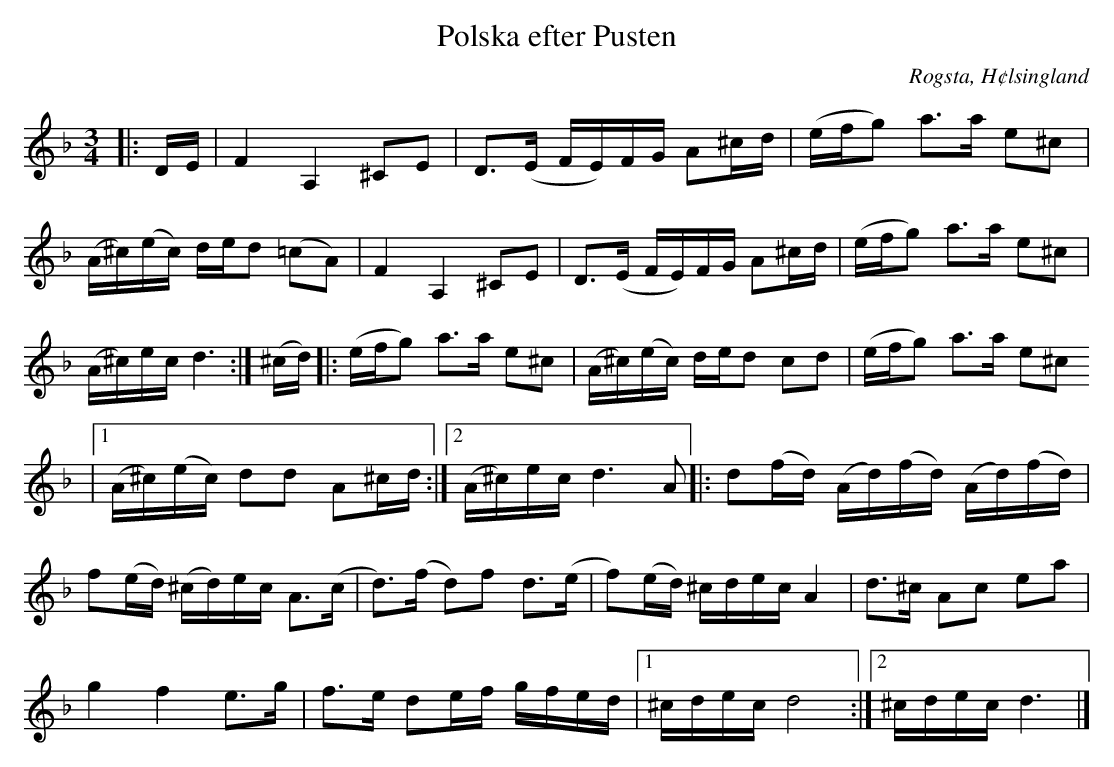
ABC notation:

X:1
T:Polska efter Pusten
O:Rogsta, H¢lsingland
M:3/4
L:1/8
K:Dm
|:D/E/ | F2 A,2 ^CE | D>(E F/E/)F/G/ A^c/d/ | (e/f/g) a>a e^c |
(A/^c/)(e/c/) d/e/d (=cA) | F2 A,2 ^CE | D>(E F/E/)F/G/ A^c/d/ | (e/f/g) a>a e^c |
(A/^c/)e/c/ d3 :| (^c/d/) |: (e/f/g) a>a e^c | (A/^c/)(e/c/) d/e/d cd | (e/f/g) a>a e^c
|1 (A/^c/)(/e/c/) dd A^c/d/ :|2 (A/^c/)e/c/ d3 A |: d(f/d/) (A/d/)(f/d/) (A/d/)(f/d/) |
f(e/d/) (^c/d/)e/c/ A>(c | d>)(f d)f d>(e | f)(e/d/) ^c/d/e/c/ A2 | d>^c Ac ea |
g2 f2 e>g | f>e de/f/ g/f/e/d/ |1 ^c/d/e/c/ d4 :|2 ^c/d/e/c/ d3 |]
